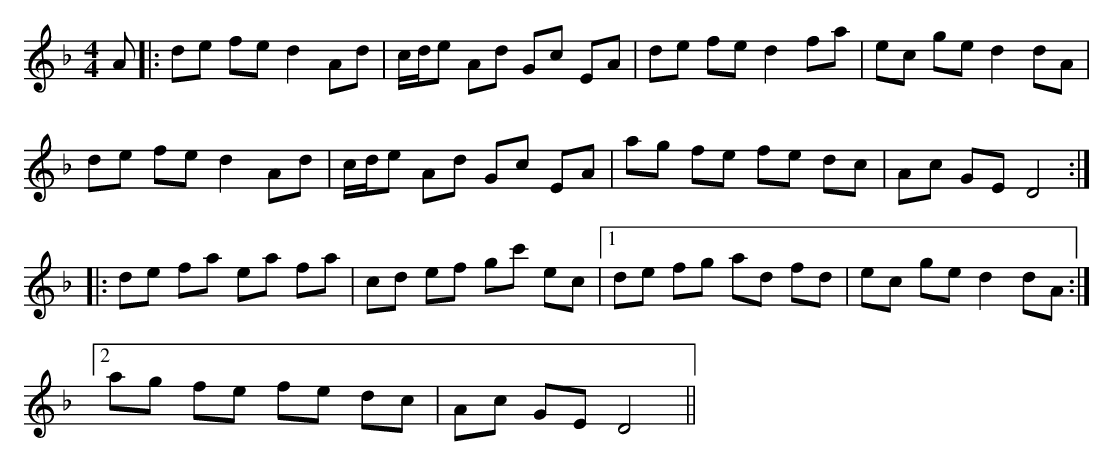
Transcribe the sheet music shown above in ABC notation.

X:1
M:4/4
K:Dmin
A|:de fed2Ad|c/d/e Ad Gc EA|de fed2fa|ec ged2dA|
de fed2Ad|c/d/e Ad Gc EA|ag fe fe dc|Ac GED4:|
|:de fa ea fa|cd ef gc' ec|1 de fg ad fd|ec ged2dA:|
[2 ag fe fe dc|Ac GED4||
